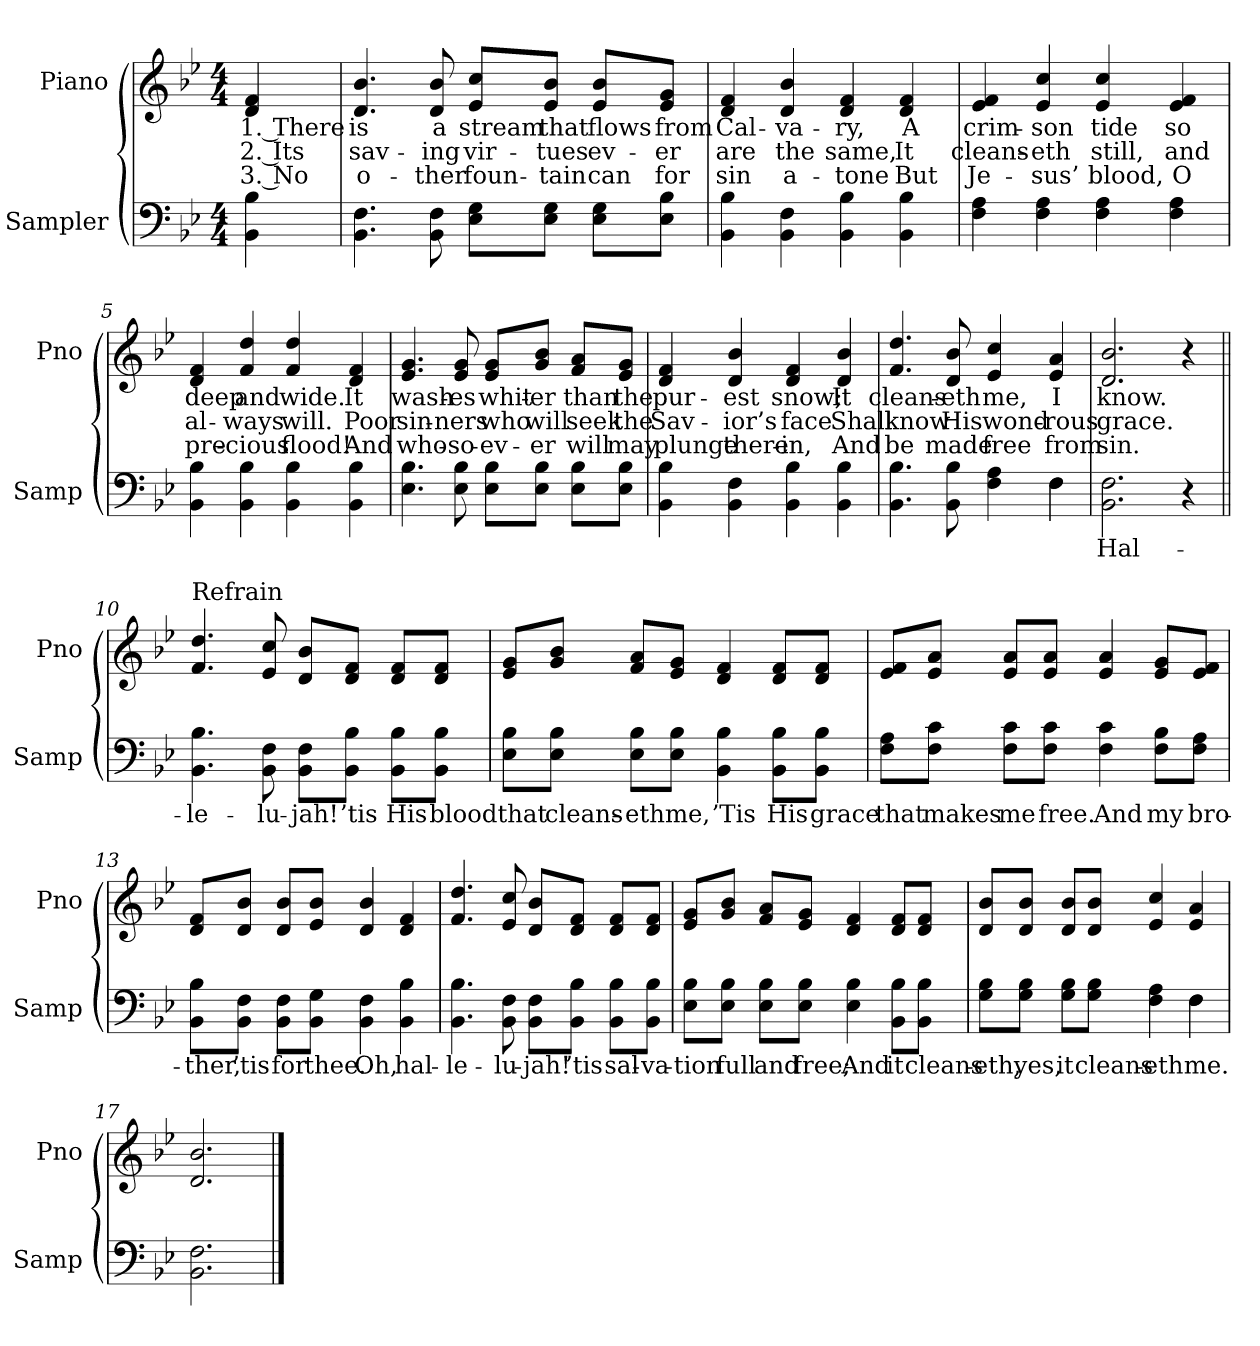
**kern	**text	**kern	**text	**text	**text
*part2	*part2	*part1	*part1	*part1	*part1
*staff2	*staff2	*staff1	*staff1	*staff1	*staff1
*I"Sampler	*	*I"Piano	*	*	*
*I'Samp	*	*I'Pno	*	*	*
*clefF4	*	*clefG2	*	*	*
*k[b-e-]	*	*k[b-e-]	*	*	*
*B-:	*	*B-:	*	*	*
*M4/4	*	*M4/4	*	*	*
=1	=1	=1	=1	=1	=1
4BB- 4B-	.	4d 4f	1. There	2. Its	3. No
=2	=2	=2	=2	=2	=2
4.BB- 4.F	.	4.d 4.b-	is	sav-	o-
8BB- 8F	.	8d 8b-	a	-ing	-ther
8E-\ 8G\L	.	8e-/ 8cc/L	stream	vir-	foun-
8E-\ 8G\J	.	8e-/ 8b-/J	that	-tues	-tain
8E-\ 8G\L	.	8e-/ 8b-/L	flows	ev-	can
8E-\ 8B-\J	.	8e-/ 8g/J	from	-er	for
=3	=3	=3	=3	=3	=3
4BB- 4B-	.	4d 4f	Cal-	are	sin
4BB- 4F	.	4d 4b-	-va-	the	a-
4BB- 4B-	.	4d 4f	-ry,	same,	-tone
4BB- 4B-	.	4d 4f	A	It	But
=4	=4	=4	=4	=4	=4
4F 4A	.	4e- 4f	crim-	cleans-	Je-
4F 4A	.	4e- 4cc	-son	-eth	-sus’
4F 4A	.	4e- 4cc	tide	still,	blood,
4F 4A	.	4e- 4f	so	and	O
=5	=5	=5	=5	=5	=5
4BB- 4B-	.	4d 4f	deep	al-	pre-
4BB- 4B-	.	4f 4dd	and	-ways	-cious
4BB- 4B-	.	4f 4dd	wide.	will.	flood!
4BB- 4B-	.	4d 4f	It	Poor	And
=6	=6	=6	=6	=6	=6
4.E- 4.B-	.	4.e- 4.g	wash-	sin-	who-
8E- 8B-	.	8e- 8g	-es	-ners	-so-
8E-\ 8B-\L	.	8e-/ 8g/L	whit-	who	-ev-
8E-\ 8B-\J	.	8g/ 8b-/J	-er	will	-er
8E-\ 8B-\L	.	8f/ 8a/L	than	seek	will
8E-\ 8B-\J	.	8e-/ 8g/J	the	the	may
=7	=7	=7	=7	=7	=7
4BB- 4B-	.	4d 4f	pur-	Sav-	plunge
4BB- 4F	.	4d 4b-	-est	-ior’s	there-
4BB- 4B-	.	4d 4f	snow;	face	-in,
4BB- 4B-	.	4d 4b-	It	Shall	And
=8	=8	=8	=8	=8	=8
*^	*	*	*	*	*
4.BB- 4.B-	2.ryy	.	4.f 4.dd	cleans-	know	be
8BB- 8B-	.	.	8d 8b-	-eth	His	made
4F 4A	.	.	4e- 4cc	me,	wond-	free
4F\	4F	.	4e- 4a	I	-rous	from
*v	*v	*	*	*	*	*
=9	=9	=9	=9	=9	=9
2.BB- 2.F	Hal-	2.d 2.b-	know.	grace.	sin.
4r	.	4r	.	.	.
=10||	=10||	=10||	=10||	=10||	=10||
!	!	!LO:TX:t=Refrain	!	!	!
4.BB- 4.B-	-le-	4.f 4.dd	.	.	.
8BB- 8F	-lu-	8e- 8cc	.	.	.
8BB-\ 8F\L	-jah!	8d/ 8b-/L	.	.	.
8BB-\ 8B-\J	’tis	8d/ 8f/J	.	.	.
8BB-\ 8B-\L	His	8d/ 8f/L	.	.	.
8BB-\ 8B-\J	blood	8d/ 8f/J	.	.	.
=11	=11	=11	=11	=11	=11
8E-\ 8B-\L	that	8e-/ 8g/L	.	.	.
8E-\ 8B-\J	cleans-	8g/ 8b-/J	.	.	.
8E-\ 8B-\L	-eth	8f/ 8a/L	.	.	.
8E-\ 8B-\J	me,	8e-/ 8g/J	.	.	.
4BB- 4B-	’Tis	4d 4f	.	.	.
8BB-\ 8B-\L	His	8d/ 8f/L	.	.	.
8BB-\ 8B-\J	grace	8d/ 8f/J	.	.	.
=12	=12	=12	=12	=12	=12
8F\ 8A\L	that	8e-/ 8f/L	.	.	.
8F\ 8c\J	makes	8e-/ 8a/J	.	.	.
8F\ 8c\L	me	8e-/ 8a/L	.	.	.
8F\ 8c\J	free.	8e-/ 8a/J	.	.	.
4F 4c	And	4e- 4a	.	.	.
8F\ 8B-\L	my	8e-/ 8g/L	.	.	.
8F\ 8A\J	bro-	8e-/ 8f/J	.	.	.
=13	=13	=13	=13	=13	=13
8BB-\ 8B-\L	-ther,	8d/ 8f/L	.	.	.
8BB-\ 8F\J	’tis	8d/ 8b-/J	.	.	.
8BB-\ 8F\L	for	8d/ 8b-/L	.	.	.
8BB-\ 8G\J	thee.	8e-/ 8b-/J	.	.	.
4BB- 4F	Oh,	4d 4b-	.	.	.
4BB- 4B-	hal-	4d 4f	.	.	.
=14	=14	=14	=14	=14	=14
4.BB- 4.B-	-le-	4.f 4.dd	.	.	.
8BB- 8F	-lu-	8e- 8cc	.	.	.
8BB-\ 8F\L	-jah!	8d/ 8b-/L	.	.	.
8BB-\ 8B-\J	’tis	8d/ 8f/J	.	.	.
8BB-\ 8B-\L	sal-	8d/ 8f/L	.	.	.
8BB-\ 8B-\J	-va-	8d/ 8f/J	.	.	.
=15	=15	=15	=15	=15	=15
8E-\ 8B-\L	-tion	8e-/ 8g/L	.	.	.
8E-\ 8B-\J	full	8g/ 8b-/J	.	.	.
8E-\ 8B-\L	and	8f/ 8a/L	.	.	.
8E-\ 8B-\J	free;	8e-/ 8g/J	.	.	.
4E- 4B-	And	4d 4f	.	.	.
8BB-\ 8B-\L	it	8d/ 8f/L	.	.	.
8BB-\ 8B-\J	cleans-	8d/ 8f/J	.	.	.
=16	=16	=16	=16	=16	=16
*^	*	*	*	*	*
8G\ 8B-\L	2.ryy	-eth,	8d/ 8b-/L	.	.	.
8G\ 8B-\J	.	yes,	8d/ 8b-/J	.	.	.
8G\ 8B-\L	.	it	8d/ 8b-/L	.	.	.
8G\ 8B-\J	.	cleans-	8d/ 8b-/J	.	.	.
4F 4A	.	-eth	4e- 4cc	.	.	.
4F\	4F	me.	4e- 4a	.	.	.
*v	*v	*	*	*	*	*
=17	=17	=17	=17	=17	=17
2.BB- 2.F	.	2.d 2.b-	.	.	.
==	==	==	==	==	==
*-	*-	*-	*-	*-	*-
